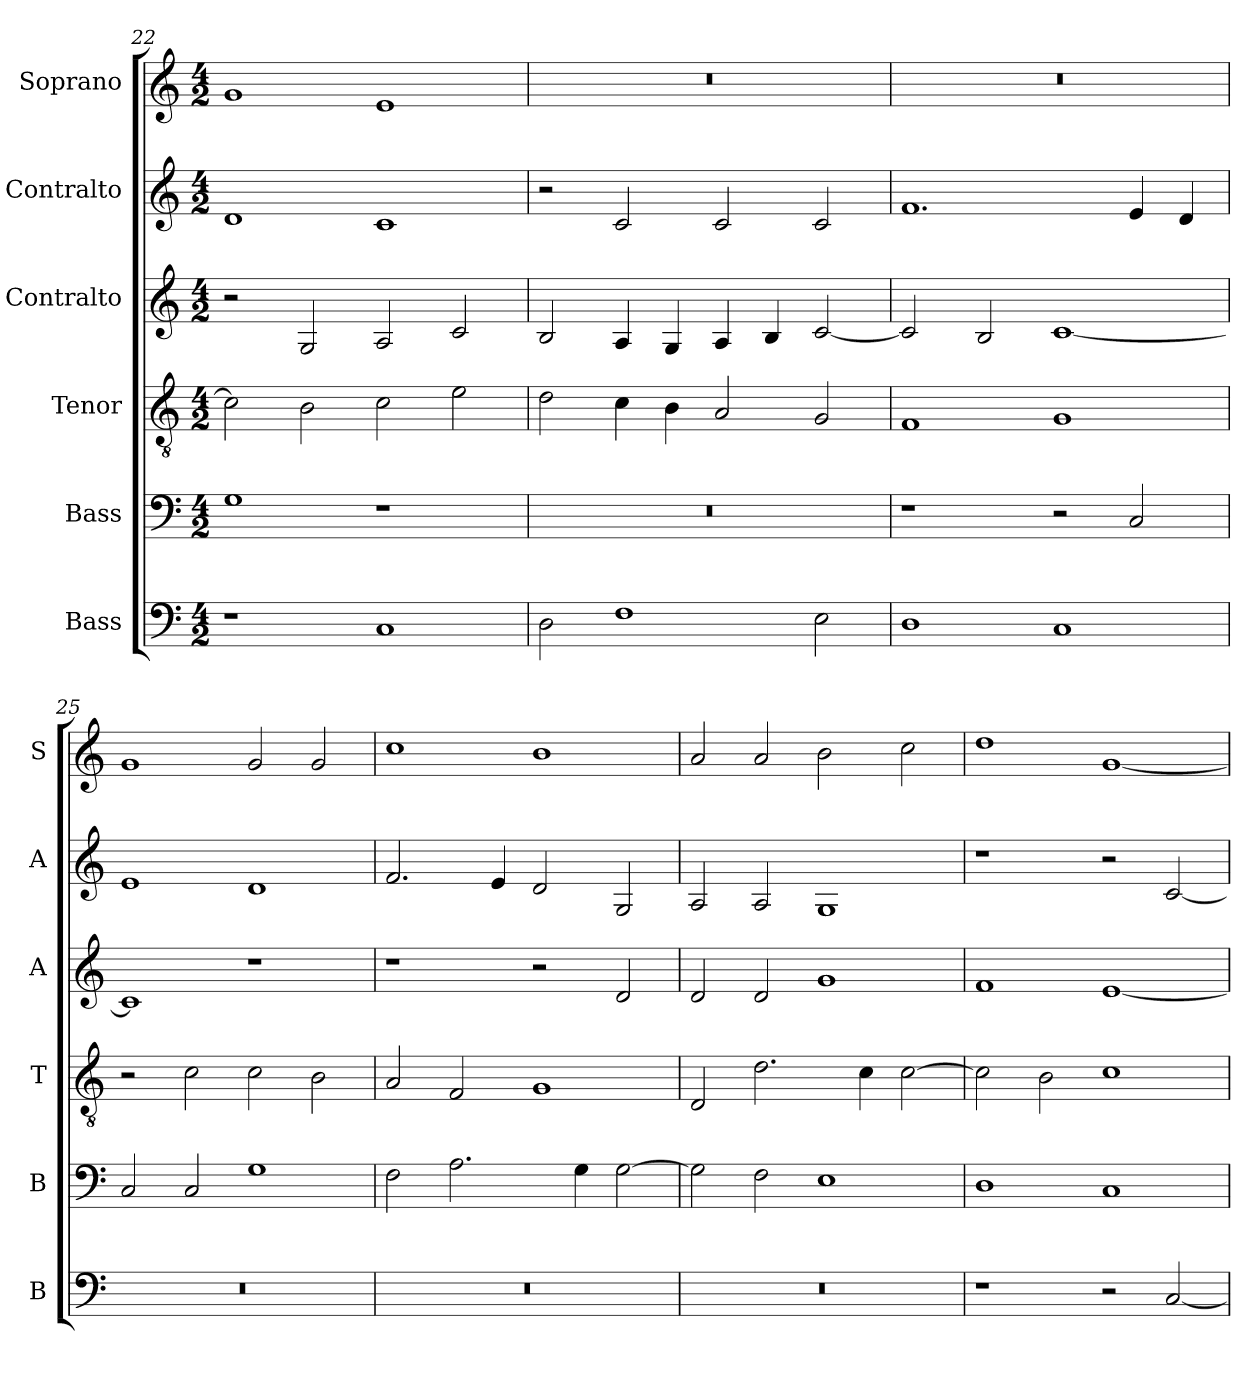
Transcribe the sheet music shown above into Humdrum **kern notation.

**kern	**kern	**kern	**kern	**kern	**kern
*part6	*part5	*part4	*part3	*part2	*part1
*staff6	*staff5	*staff4	*staff3	*staff2	*staff1
*I"Bass	*I"Bass	*I"Tenor	*I"Contralto	*I"Contralto	*I"Soprano
*I'B	*I'B	*I'T	*I'A	*I'A	*I'S
*clefF4	*clefF4	*clefGv2	*clefG2	*clefG2	*clefG2
*k[]	*k[]	*k[]	*k[]	*k[]	*k[]
*G:mix	*G:mix	*G:mix	*G:mix	*G:mix	*G:mix
*M4/2	*M4/2	*M4/2	*M4/2	*M4/2	*M4/2
=22	=22	=22	=22	=22	=22
1r	1G	2c]	2r	1d	1g
.	.	2B	2G	.	.
1C	1r	2c	2A	1c	1e
.	.	2e	2c	.	.
=23	=23	=23	=23	=23	=23
2D	0r	2d	2B	2r	0r
1F	.	4c	4A	2c	.
.	.	4B	4G	.	.
.	.	2A	4A	2c	.
.	.	.	4B	.	.
2E	.	2G	[2c	2c	.
=24	=24	=24	=24	=24	=24
1D	1r	1F	2c]	1.f	0r
.	.	.	2B	.	.
1C	2r	1G	[1c	.	.
.	2C	.	.	4e	.
.	.	.	.	4d	.
=25	=25	=25	=25	=25	=25
0r	2C	2r	1c]	1e	1g
.	2C	2c	.	.	.
.	1G	2c	1r	1d	2g
.	.	2B	.	.	2g
=26	=26	=26	=26	=26	=26
0r	2F	2A	1r	2.f	1cc
.	2.A	2F	.	.	.
.	.	.	.	4e	.
.	.	1G	2r	2d	1b
.	4G	.	.	.	.
.	[2G	.	2d	2G	.
=27	=27	=27	=27	=27	=27
0r	2G]	2D	2d	2A	2a
.	2F	2.d	2d	2A	2a
.	1E	.	1g	1G	2b
.	.	4c	.	.	.
.	.	[2c	.	.	2cc
=28	=28	=28	=28	=28	=28
1r	1D	2c]	1f	1r	1dd
.	.	2B	.	.	.
2r	1C	1c	[1e	2r	[1g
[2C	.	.	.	[2c	.
=	=	=	=	=	=
*-	*-	*-	*-	*-	*-
